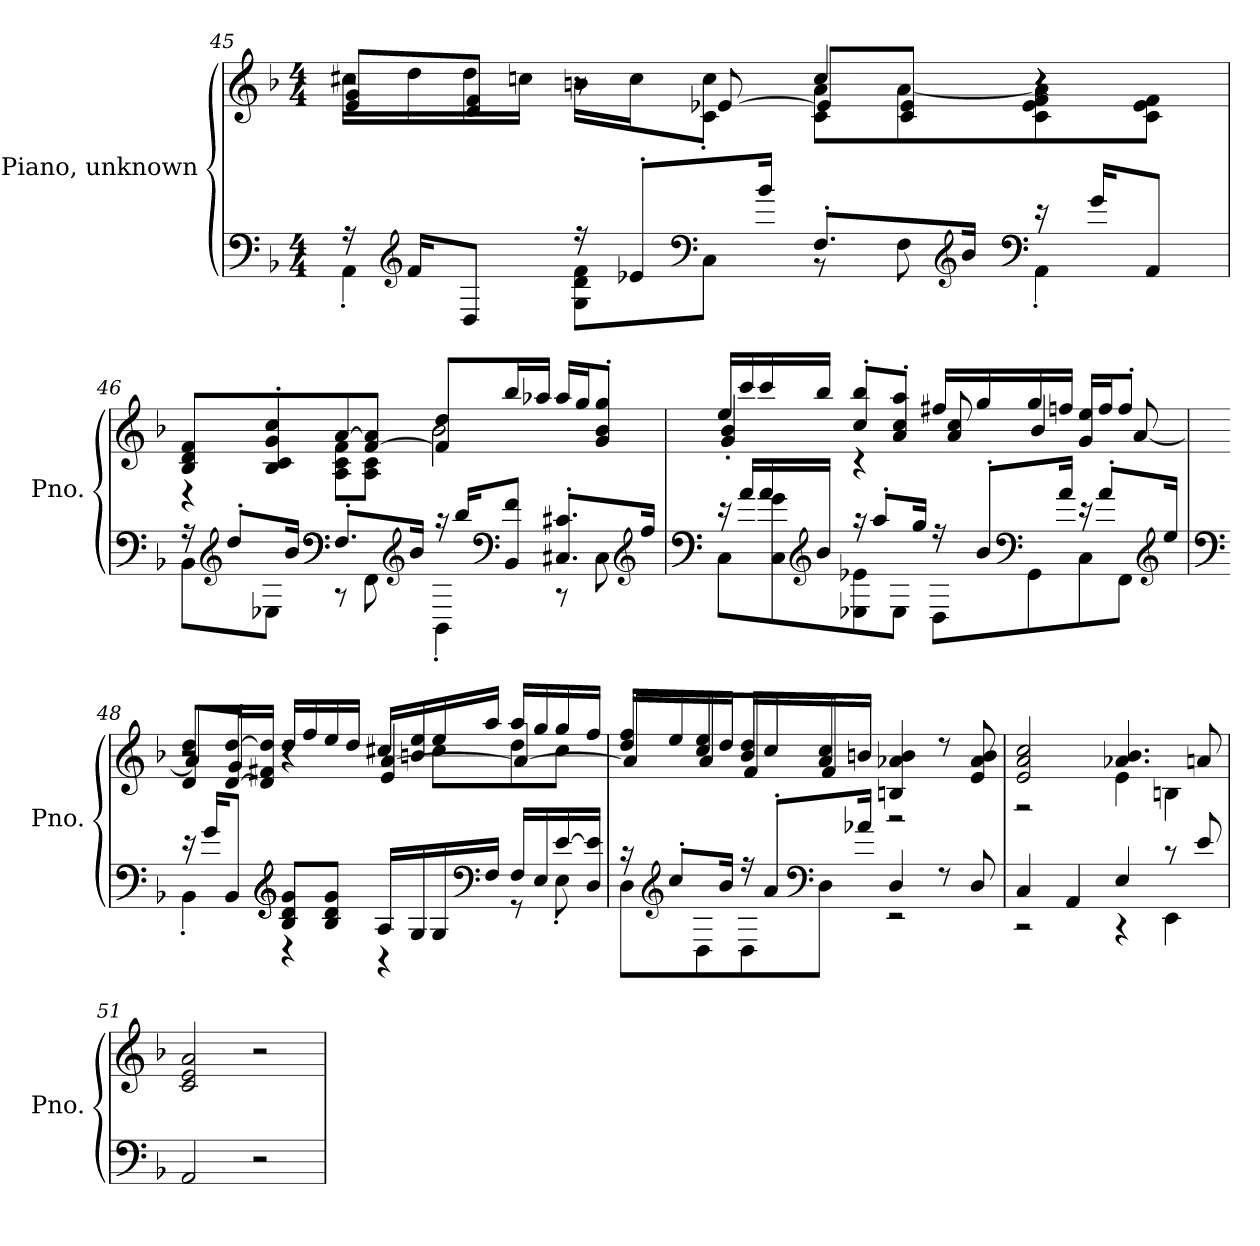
**kern	**kern
*part1	*part1
*staff2	*staff1
*I"Piano, unknown	*
*I'Pno.	*
!!LO:LB:g=z
*clefF4	*clefG2
*k[b-]	*k[b-]
*M4/4	*M4/4
=45	=45
*^	*^
*	*	*	*^
16r	4AA'\	2r	16cc#X\LL	8e/ 8g/L
*clefG2	*	*	*	*
16f/KL	.	.	16dd\	.
8D/J	.	.	16dd\	8d/ 8f/J
.	.	.	16ccn\JJ	.
16r	8G\ 8d\ 8f\L	.	16bn\LL	8r
8e-X'/L	.	.	16cc\J	.
*clefF4	*	*	*	*
.	8C\J	.	8c\' 8cc\'J	[8e-X/
16b-/Jk	.	.	.	.
8.F'/L	8r	4cc/	8c\ 8a\L	8e-/L]
.	8F\	.	[8a\	8c/ 8e-/J
*clefG2	*	*	*	*
16b-/Jk	.	.	.	.
*clefF4	*	*	*	*
16r	4AA'\	4r	8c\ 8e-\ 8f\ 8a\]	4r
16g/KL	.	.	.	.
8AA/J	.	.	8c\ 8e-\ 8f\J	.
*	*	*	*v	*v
!!LO:LB:g=z
=46	=46	=46	=46
16r	8BB-\L	8B-/ 8d/ 8f/L	4r
*clefG2	*	*	*
8dd'/L	.	.	.
.	8E-X\J	8B-/' 8c/' 8g/' 8cc/'	.
16b-/Jk	.	.	.
*clefF4	*	*	*
8.F'/L	8r	[8a/	8A\ 8c\ 8f\L
.	8FF\	[8f/ 8a/]J	8A\ 8c\J
*clefG2	*	*	*
16b-/Jk	.	.	.
16r	4BB-'\	8f/] 8dd/L	2b-\
16bb-/KL	.	.	.
*clefF4	*	*	*
8BB-/ 8f/J	.	16bb-/L	.
.	.	16aa-X/JJ	.
8.C#X/' 8.c#X/'L	8r	16aa-/LL	.
.	.	16gg/J	.
.	8C#\	8g/' 8b-/' 8gg/'J	.
*clefG2	*	*	*
16ff/Jk	.	.	.
!!LO:LB:g=z	!!
=47	=47	=47	=47
*clefF4	*	*	*
16r	8C\L	16ee/LL	4g/' 4b-/'
16a/LL	.	16ccc/	.
16a/	8C\ 8g\	16ccc/	.
*clefG2	*	*	*
16b-/JJ	.	16bb-/JJ	.
16r	8E-X\ 8e-X\	8cc/' 8bb-/'L	4r
8aa'/L	.	.	.
.	8E-\J	8a/' 8cc/' 8aa/'J	.
16gg/Jk	.	.	.
16r	8D\L	16ff#X/LL	8a/ 8cc/
8b-'/L	.	16gg/	.
*clefF4	*	*	*
.	8GG\	16gg/	4b-/
16a/Jk	.	16ffn/JJ	.
16r	8C\	16g/ 16ee/LL	.
8a'/L	.	16ff/J	.
.	8FF\J	8ff'/J	[8a/
*clefG2	*	*	*
16ee/Jk	.	.	.
*	*	*v	*v
!!LO:LB:g=z
=48	=48	=48
*clefF4	*	*
*	*	*^
*	*	*	*^
16r	4BB-'\	8d/ 8dd/L	2r	8a/L]
16g/KL	.	.	.	.
8BB-/J	.	[16d/ [16dd/L	.	8g'/J
.	.	16d/] 16f#X/ 16dd/]JJ	.	.
*clefG2	*	*	*	*
8B-/ 8d/ 8g/L	4r	16dd/LL	.	4r
.	.	16ff/	.	.
8B-/ 8d/ 8g/J	.	16ee/	.	.
.	.	16dd/JJ	.	.
16A/LL	4r	16cc#X/LL	8r	4e/ [4a/
16G/	.	16bn/ 16ee/	.	.
16G/	.	16ee/	8cc#\L	.
*clefF4	*	*	*	*
16F/JJ	.	16aa/JJ	.	.
16F/LL	8r	16aa/LL	8dd\	4a/_
16E/	.	16gg/	.	.
[16e/	8E'\	16gg/	8cc#\J	.
16D/ 16e/]JJ	.	16ff/JJ	.	.
*	*	*	*v	*v
=49	=49	=49	=49
16r	8D\L	16dd/ 16ff/LL	8a/L]
*clefG2	*	*	*
8cc'/L	.	16ee/	.
.	8D\	16cc/ 16ee/	8a/
16b-/Jk	.	16dd/JJ	.
16r	8D\	16b-/ 16dd/LL	8f/
8a'/L	.	16cc/	.
*clefF4	*	*	*
.	8D\J	16a/ 16cc/	8f/J
16a-X/Jk	.	16bn/JJ	.
4D/	2r	4Bn/ 4a-X/ 4b/	2r
8r	.	8r	.
8D/	.	8e/ 8a-/ 8b/	.
!!LO:LB:g=z	!!
=50	=50	=50	=50
4C/	2r	2e/ 2a/ 2cc/	2r
4AA/	.	.	.
4E/	4r	4.a-X/ 4.b-/	4e\
8r	4EE\	.	4Bn\
8e/	.	8an/	.
*v	*v	*	*
*	*v	*v
=51	=51
2AA/	2c/ 2e/ 2a/
2r	2r
=	=
*-	*-
